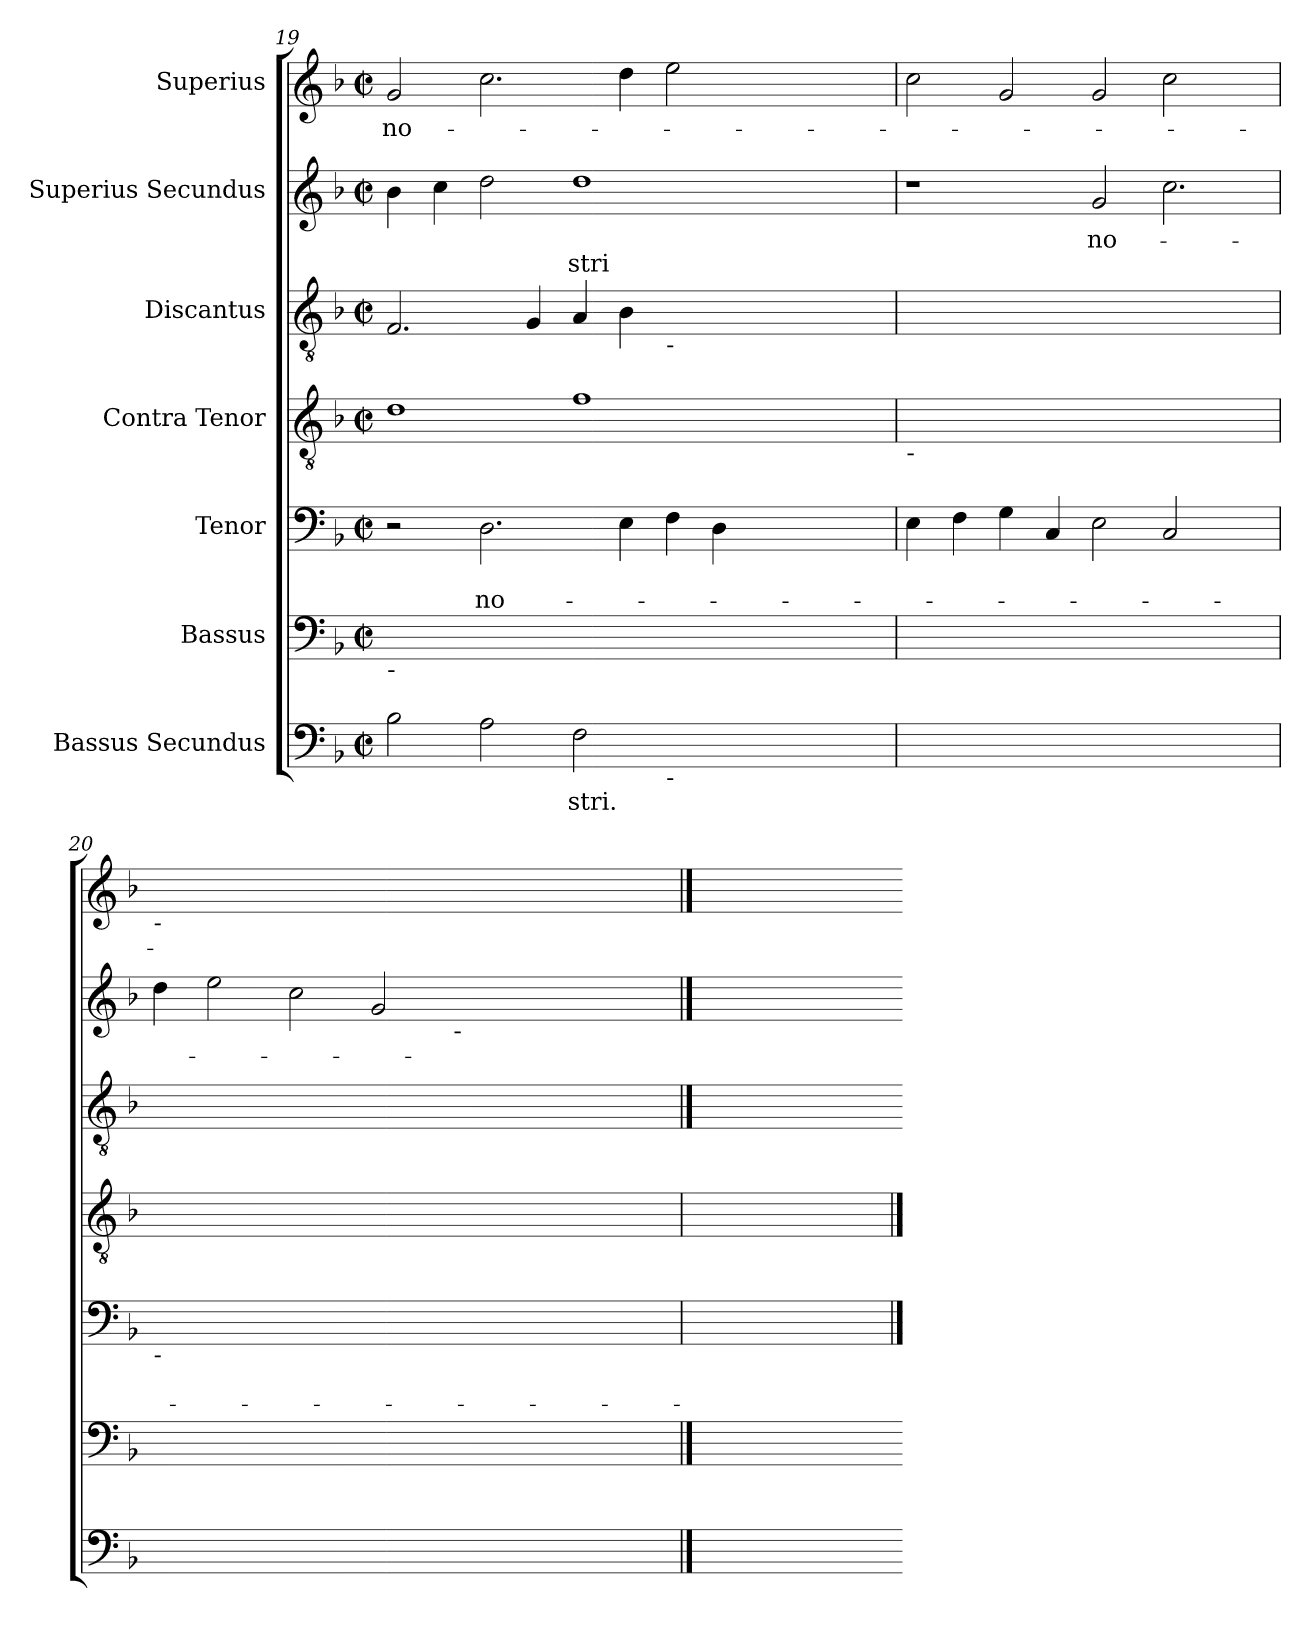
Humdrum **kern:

**kern	**text	**kern	**text	**kern	**text	**text	**kern	**text	**kern	**text	**text	**kern	**text	**text	**kern	**text
*part7	*part7	*part6	*part6	*part5	*part5	*part5	*part4	*part4	*part3	*part3	*part3	*part2	*part2	*part2	*part1	*part1
*staff7	*staff7	*staff6	*staff6	*staff5	*staff5	*staff5	*staff4	*staff4	*staff3	*staff3	*staff3	*staff2	*staff2	*staff2	*staff1	*staff1
*I"Bassus Secundus	*	*I"Bassus	*	*I"Tenor	*	*	*I"Contra Tenor	*	*I"Discantus	*	*	*I"Superius Secundus	*	*	*I"Superius	*
*clefF4	*	*clefF4	*	*clefF4	*	*	*clefGv2	*	*clefGv2	*	*	*clefG2	*	*	*clefG2	*
*k[b-]	*	*k[b-]	*	*k[b-]	*	*	*k[b-]	*	*k[b-]	*	*	*k[b-]	*	*	*k[b-]	*
*F:	*	*F:	*	*F:	*	*	*F:	*	*F:	*	*	*F:	*	*	*F:	*
*M4/2	*	*M4/2	*	*M4/2	*	*	*M4/2	*	*M4/2	*	*	*M4/2	*	*	*M4/2	*
*met(c|)	*	*met(c|)	*	*met(c|)	*	*	*met(c|)	*	*met(c|)	*	*	*met(c|)	*	*	*met(c|)	*
=19A	=19A	=19A	=19A	=19A	=19A	=19A	=19A	=19A	=19A	=19A	=19A	=19A	=19A	=19A	=19A	=19A
!	!	!LO:TX:b:t=-	!	!	!	!	!	!	!	!	!	!	!	!	!	!
!	!	!	!LO:LY:b	!	!	!	!	!	!	!	!	!	!	!	!	!LO:LY:b
2B-	.	[0C;<yy	-stri.	2r	.	.	1d	.	2.F	.	.	4b-	.	.	2g	no-
.	.	.	.	.	.	.	.	.	.	.	.	4cc	.	.	.	.
!	!	!	!	!	!	!LO:LY:b	!	!	!	!	!	!	!	!	!	!
2A	.	.	.	2.D	.	no-	.	.	.	.	.	2dd	.	.	2.cc	.
.	.	.	.	.	.	.	.	.	4G	.	.	.	.	.	.	.
!	!LO:LY:b	!	!	!	!	!	!	!	!	!	!	!	!	!LO:LY:b	!	!
2F	-stri.	.	.	.	.	.	1f	.	4A	.	.	1dd	.	-stri	.	.
.	.	.	.	4E	.	.	.	.	4B-	.	.	.	.	.	4dd	.
!	!	!	!	!	!	!	!	!	!LO:TX:b:t=-	!	!	!	!	!	!	!
!LO:TX:b:t=-	!	!	!	!	!	!	!	!	!	!	!	!	!	!	!	!
!	!	!	!	!	!	!	!	!	!	!	!LO:LY:b	!	!	!	!	!
[0G;<yy	.	.	.	4F	.	.	.	.	[0c;<yy	.	-stri.	.	.	.	2ee	.
.	.	.	.	4D	.	.	.	.	.	.	.	.	.	.	.	.
.	.	1.ryy	.	1.ryy	.	.	1.ryy	.	.	.	.	1.ryy	.	.	1.ryy	.
=19B	=19B	=19B	=19B	=19B	=19B	=19B	=19B	=19B	=19B	=19B	=19B	=19B	=19B	=19B	=19B	=19B
!	!	!	!	!	!	!	!LO:TX:b:t=-	!	!	!	!	!	!	!	!	!
!	!	!	!	!	!	!	!	!LO:LY:b	!	!	!	!	!	!	!	!
0Gyy_	.	0Cyy_	.	4E	.	.	[0e;<yy	stri.	0cyy_	.	.	1r	.	.	2cc	.
.	.	.	.	4F	.	.	.	.	.	.	.	.	.	.	.	.
.	.	.	.	4G	.	.	.	.	.	.	.	.	.	.	2g	.
.	.	.	.	4C	.	.	.	.	.	.	.	.	.	.	.	.
!	!	!	!	!	!	!	!	!	!	!	!	!	!LO:LY:b	!	!	!
.	.	.	.	2E	.	.	.	.	.	.	.	2g	no-	.	2g	.
.	.	.	.	2C	.	.	.	.	.	.	.	2.cc	.	.	2cc	.
4ryy	.	4ryy	.	4ryy	.	.	4ryy	.	4ryy	.	.	.	.	.	4ryy	.
=20A	=20A	=20A	=20A	=20A	=20A	=20A	=20A	=20A	=20A	=20A	=20A	=20A	=20A	=20A	=20A	=20A
!	!	!	!	!	!	!	!	!	!	!	!	!	!	!	!LO:TX:b:t=-	!
!	!	!	!	!LO:TX:b:t=-	!	!	!	!	!	!	!	!	!	!	!	!
!	!	!	!	!	!	!LO:LY:b	!	!	!	!	!	!	!	!	!	!LO:LY:b
0Gyy]	.	0Cyy]	.	[0C;<yy	.	-stri.	0eyy_	.	0cyy]	.	.	4dd	.	.	0cc;<yy	-stri.
.	.	.	.	.	.	.	.	.	.	.	.	2ee	.	.	.	.
.	.	.	.	.	.	.	.	.	.	.	.	2cc	.	.	.	.
.	.	.	.	.	.	.	.	.	.	.	.	2g	.	.	.	.
!	!	!	!	!	!	!	!	!	!	!	!	!LO:TX:b:t=-	!	!	!	!
!	!	!	!	!	!	!	!	!	!	!	!	!	!LO:LY:b	!	!	!
.	.	.	.	.	.	.	.	.	.	.	.	0g;<yy	-stri.	.	.	.
1..ryy	.	1..ryy	.	1..ryy	.	.	1..ryy	.	1..ryy	.	.	.	.	.	1..ryy	.
==	==	==	==	=	==	==	=	==	==	==	==	==	==	==	==	==
0ryy	.	0ryy	.	0Cyy]	.	.	0eyy]	.	0ryy	.	.	0ryy	.	.	0ryy	.
=	=	=	=	==	=	=	==	=	=	=	=	=	=	=	=	=
*-	*-	*-	*-	*-	*-	*-	*-	*-	*-	*-	*-	*-	*-	*-	*-	*-
